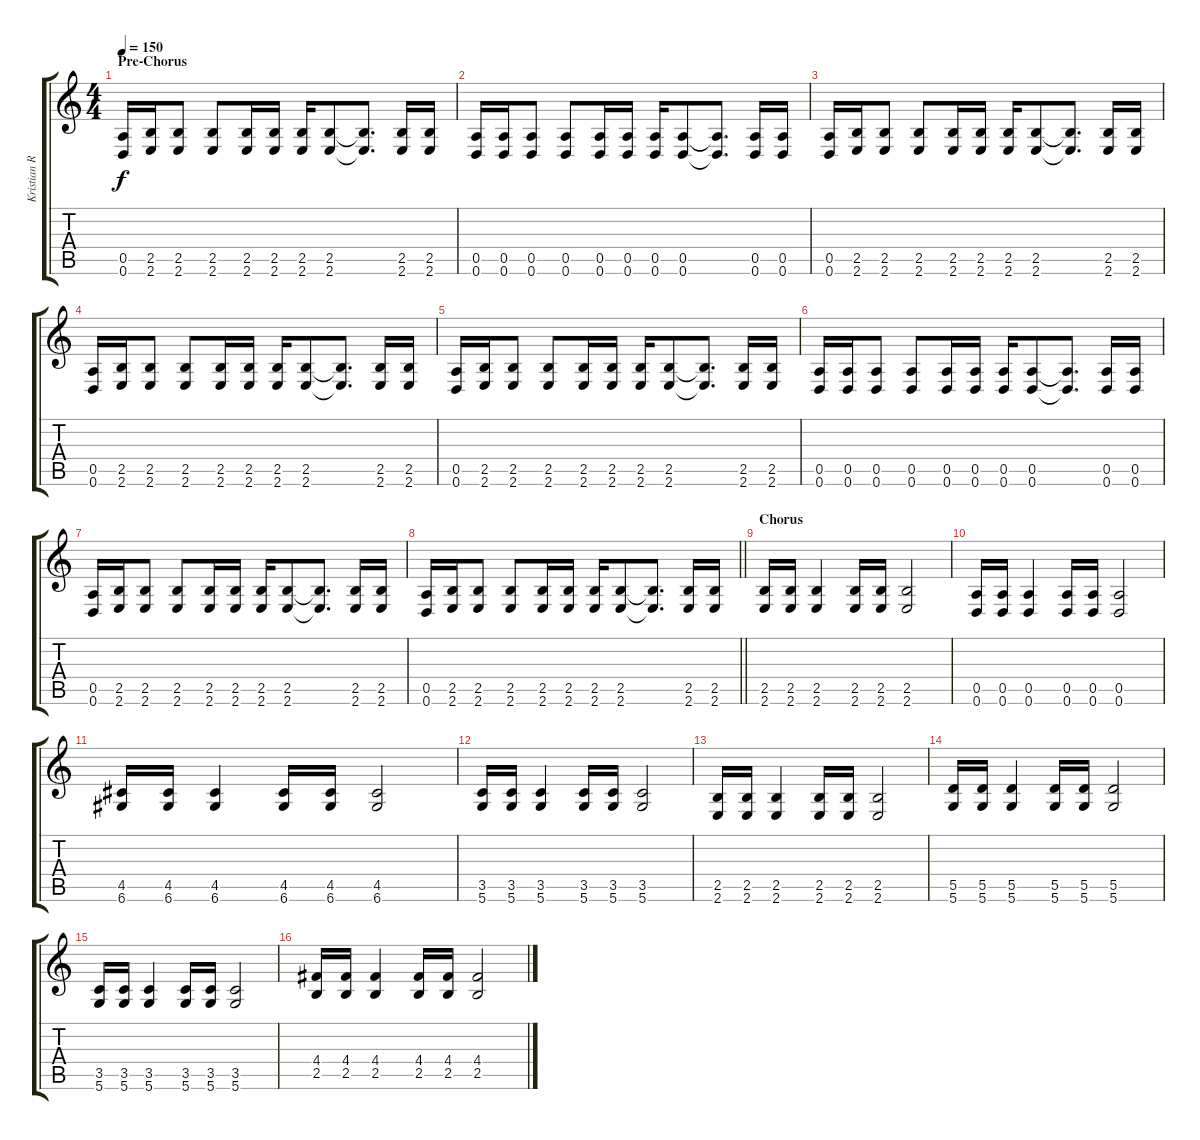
\track ("Kristian Ranta" "Kristian R") {instrument distortionguitar}
\staff {score tabs}
\tuning (E4 B3 G3 D3 A2 D2) {hide}
\ts (4 4)
\section ("" "Pre-Chorus")
\tempo 150
\clef g2
\ks c
(0.5 0.6).16{dy f} (2.5 2.6).16 (2.5 2.6).8 (2.5 2.6).8 (2.5 2.6).16 (2.5 2.6).16 (2.5 2.6).16 (2.5 2.6).8 (2.5{t} 2.6{t}).8{d} (2.5 2.6).16 (2.5 2.6).16 |
(0.5 0.6).16 (0.5 0.6).16 (0.5 0.6).8 (0.5 0.6).8 (0.5 0.6).16 (0.5 0.6).16 (0.5 0.6).16 (0.5 0.6).8 (0.5{t} 0.6{t}).8{d} (0.5 0.6).16 (0.5 0.6).16 |
(0.5 0.6).16 (2.5 2.6).16 (2.5 2.6).8 (2.5 2.6).8 (2.5 2.6).16 (2.5 2.6).16 (2.5 2.6).16 (2.5 2.6).8 (2.5{t} 2.6{t}).8{d} (2.5 2.6).16 (2.5 2.6).16 |
(0.5 0.6).16 (2.5 2.6).16 (2.5 2.6).8 (2.5 2.6).8 (2.5 2.6).16 (2.5 2.6).16 (2.5 2.6).16 (2.5 2.6).8 (2.5{t} 2.6{t}).8{d} (2.5 2.6).16 (2.5 2.6).16 |
(0.5 0.6).16 (2.5 2.6).16 (2.5 2.6).8 (2.5 2.6).8 (2.5 2.6).16 (2.5 2.6).16 (2.5 2.6).16 (2.5 2.6).8 (2.5{t} 2.6{t}).8{d} (2.5 2.6).16 (2.5 2.6).16 |
(0.5 0.6).16 (0.5 0.6).16 (0.5 0.6).8 (0.5 0.6).8 (0.5 0.6).16 (0.5 0.6).16 (0.5 0.6).16 (0.5 0.6).8 (0.5{t} 0.6{t}).8{d} (0.5 0.6).16 (0.5 0.6).16 |
(0.5 0.6).16 (2.5 2.6).16 (2.5 2.6).8 (2.5 2.6).8 (2.5 2.6).16 (2.5 2.6).16 (2.5 2.6).16 (2.5 2.6).8 (2.5{t} 2.6{t}).8{d} (2.5 2.6).16 (2.5 2.6).16 |
\barLineRight lightlight
(0.5 0.6).16 (2.5 2.6).16 (2.5 2.6).8 (2.5 2.6).8 (2.5 2.6).16 (2.5 2.6).16 (2.5 2.6).16 (2.5 2.6).8 (2.5{t} 2.6{t}).8{d} (2.5 2.6).16 (2.5 2.6).16 |
\section ("" "Chorus")
(2.5 2.6).16 (2.5 2.6).16 (2.5 2.6).4 (2.5 2.6).16 (2.5 2.6).16 (2.5 2.6).2 |
(0.5 0.6).16 (0.5 0.6).16 (0.5 0.6).4 (0.5 0.6).16 (0.5 0.6).16 (0.5 0.6).2 |
(4.5 6.6).16 (4.5 6.6).16 (4.5 6.6).4 (4.5 6.6).16 (4.5 6.6).16 (4.5 6.6).2 |
(3.5 5.6).16 (3.5 5.6).16 (3.5 5.6).4 (3.5 5.6).16 (3.5 5.6).16 (3.5 5.6).2 |
(2.5 2.6).16 (2.5 2.6).16 (2.5 2.6).4 (2.5 2.6).16 (2.5 2.6).16 (2.5 2.6).2 |
(5.5 5.6).16 (5.5 5.6).16 (5.5 5.6).4 (5.5 5.6).16 (5.5 5.6).16 (5.5 5.6).2 |
(3.5 5.6).16 (3.5 5.6).16 (3.5 5.6).4 (3.5 5.6).16 (3.5 5.6).16 (3.5 5.6).2 |
(4.4 2.5).16 (4.4 2.5).16 (4.4 2.5).4 (4.4 2.5).16 (4.4 2.5).16 (4.4 2.5).2
